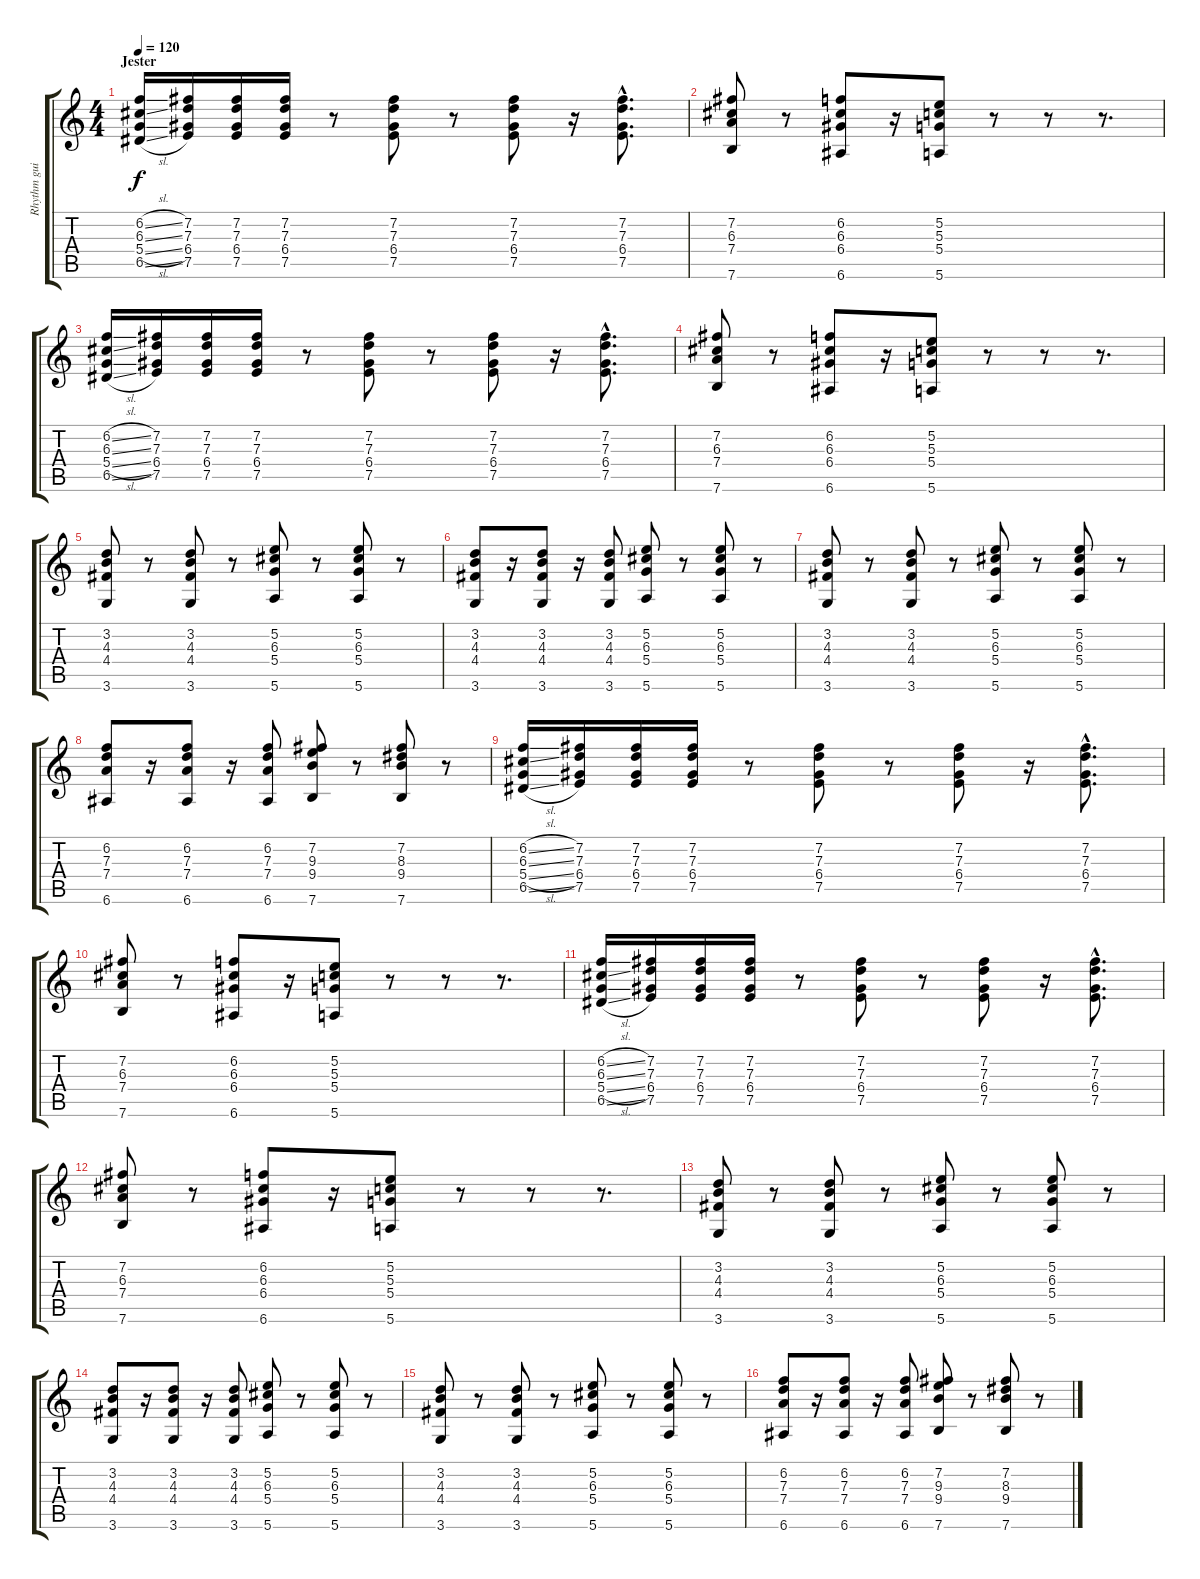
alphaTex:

\track ("Rhythm guitar" "Rhythm gui") {instrument electricguitarclean}
\staff {score tabs}
\tuning (E4 B3 G3 D3 A2 E2) {hide}
\ts (4 4)
\section ("" "Jester")
\tempo 120
\clef g2
\ks c
(6.2{sl} 6.3{sl} 5.4{sl} 6.5{sl}).16{dy f volume 10} (7.2 7.3 6.4 7.5).16 (7.2 7.3 6.4 7.5).16 (7.2 7.3 6.4 7.5).16 r.8 (7.2 7.3 6.4 7.5).8 r.8 (7.2 7.3 6.4 7.5).8 r.16 (7.2{hac} 7.3{hac} 6.4{hac} 7.5{hac}).8{d} |
(7.2 6.3 7.4 7.6).8 r.8 (6.2 6.3 6.4 6.6).8 r.16 (5.2 5.3 5.4 5.6).8 r.8 r.8 r.8{d} |
(6.2{sl} 6.3{sl} 5.4{sl} 6.5{sl}).16 (7.2 7.3 6.4 7.5).16 (7.2 7.3 6.4 7.5).16 (7.2 7.3 6.4 7.5).16 r.8 (7.2 7.3 6.4 7.5).8 r.8 (7.2 7.3 6.4 7.5).8 r.16 (7.2{hac} 7.3{hac} 6.4{hac} 7.5{hac}).8{d} |
(7.2 6.3 7.4 7.6).8 r.8 (6.2 6.3 6.4 6.6).8 r.16 (5.2 5.3 5.4 5.6).8 r.8 r.8 r.8{d} |
(3.2 4.3 4.4 3.6).8 r.8 (3.2 4.3 4.4 3.6).8 r.8 (5.2 6.3 5.4 5.6).8 r.8 (5.2 6.3 5.4 5.6).8 r.8 |
(3.2 4.3 4.4 3.6).8 r.16 (3.2 4.3 4.4 3.6).8 r.16 (3.2 4.3 4.4 3.6).8 (5.2 6.3 5.4 5.6).8 r.8 (5.2 6.3 5.4 5.6).8 r.8 |
(3.2 4.3 4.4 3.6).8 r.8 (3.2 4.3 4.4 3.6).8 r.8 (5.2 6.3 5.4 5.6).8 r.8 (5.2 6.3 5.4 5.6).8 r.8 |
(6.2 7.3 7.4 6.6).8 r.16 (6.2 7.3 7.4 6.6).8 r.16 (6.2 7.3 7.4 6.6).8 (7.2 9.3 9.4 7.6).8 r.8 (7.2 8.3 9.4 7.6).8 r.8 |
(6.2{sl} 6.3{sl} 5.4{sl} 6.5{sl}).16 (7.2 7.3 6.4 7.5).16 (7.2 7.3 6.4 7.5).16 (7.2 7.3 6.4 7.5).16 r.8 (7.2 7.3 6.4 7.5).8 r.8 (7.2 7.3 6.4 7.5).8 r.16 (7.2{hac} 7.3{hac} 6.4{hac} 7.5{hac}).8{d} |
(7.2 6.3 7.4 7.6).8 r.8 (6.2 6.3 6.4 6.6).8 r.16 (5.2 5.3 5.4 5.6).8 r.8 r.8 r.8{d} |
(6.2{sl} 6.3{sl} 5.4{sl} 6.5{sl}).16 (7.2 7.3 6.4 7.5).16 (7.2 7.3 6.4 7.5).16 (7.2 7.3 6.4 7.5).16 r.8 (7.2 7.3 6.4 7.5).8 r.8 (7.2 7.3 6.4 7.5).8 r.16 (7.2{hac} 7.3{hac} 6.4{hac} 7.5{hac}).8{d} |
(7.2 6.3 7.4 7.6).8 r.8 (6.2 6.3 6.4 6.6).8 r.16 (5.2 5.3 5.4 5.6).8 r.8 r.8 r.8{d} |
(3.2 4.3 4.4 3.6).8 r.8 (3.2 4.3 4.4 3.6).8 r.8 (5.2 6.3 5.4 5.6).8 r.8 (5.2 6.3 5.4 5.6).8 r.8 |
(3.2 4.3 4.4 3.6).8 r.16 (3.2 4.3 4.4 3.6).8 r.16 (3.2 4.3 4.4 3.6).8 (5.2 6.3 5.4 5.6).8 r.8 (5.2 6.3 5.4 5.6).8 r.8 |
(3.2 4.3 4.4 3.6).8 r.8 (3.2 4.3 4.4 3.6).8 r.8 (5.2 6.3 5.4 5.6).8 r.8 (5.2 6.3 5.4 5.6).8 r.8 |
(6.2 7.3 7.4 6.6).8 r.16 (6.2 7.3 7.4 6.6).8 r.16 (6.2 7.3 7.4 6.6).8 (7.2 9.3 9.4 7.6).8 r.8 (7.2 8.3 9.4 7.6).8 r.8
